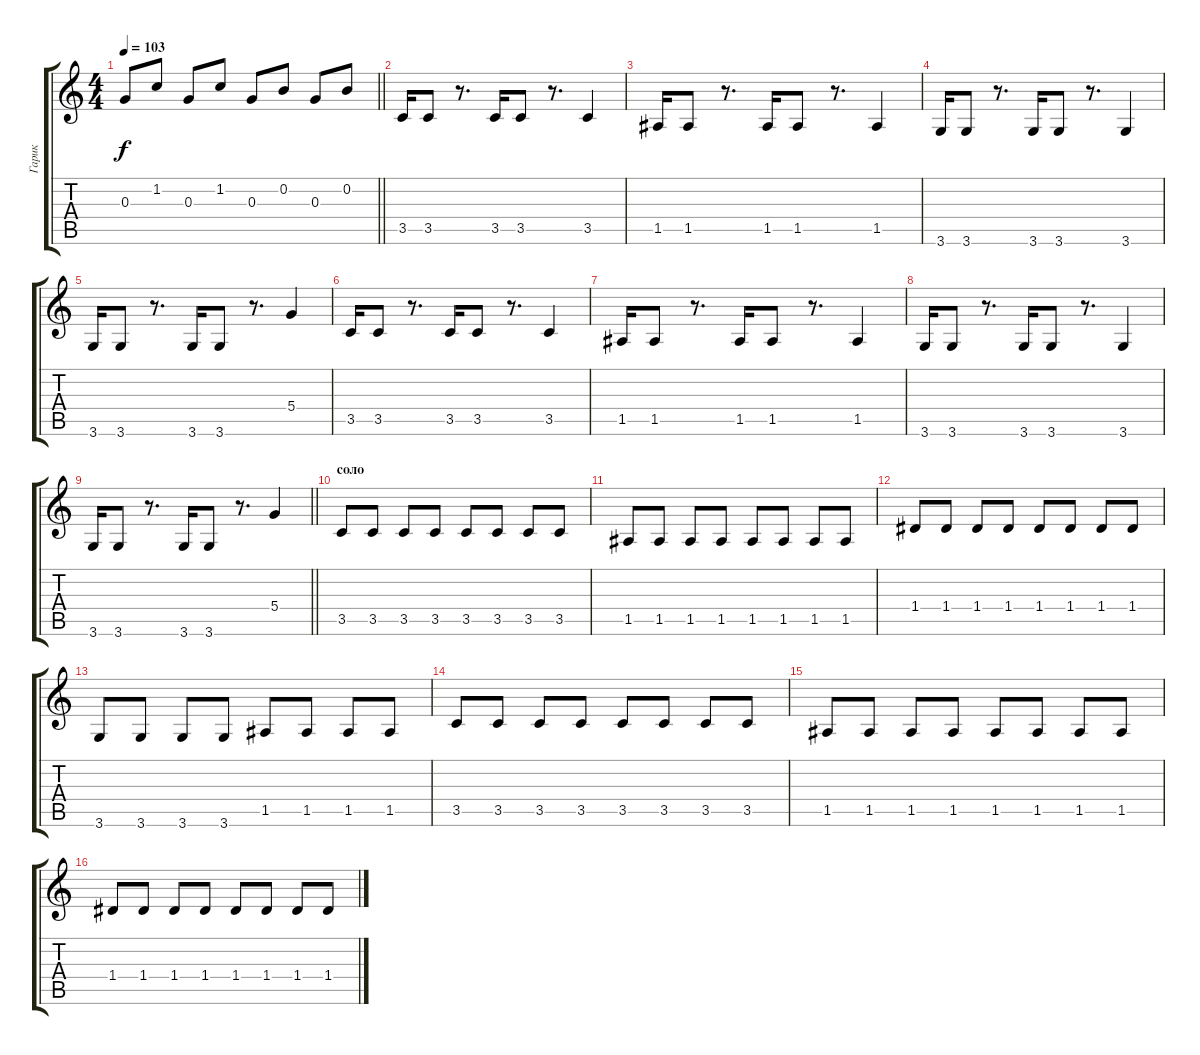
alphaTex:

\track ("Гарик" "Гарик") {instrument distortionguitar}
\staff {score tabs}
\tuning (E4 B3 G3 D3 A2 E2) {hide}
\ts (4 4)
\tempo 103
\clef g2
\barLineRight lightlight
\ks c
0.3.8{dy f} 1.2.8 0.3.8 1.2.8 0.3.8 0.2.8 0.3.8 0.2.8 |
3.5.16{volume 15} 3.5.8 r.8{d} 3.5.16 3.5.8 r.8{d} 3.5.4 |
1.5.16 1.5.8 r.8{d} 1.5.16 1.5.8 r.8{d} 1.5.4 |
3.6.16 3.6.8 r.8{d} 3.6.16 3.6.8 r.8{d} 3.6.4 |
3.6.16 3.6.8 r.8{d} 3.6.16 3.6.8 r.8{d} 5.4.4 |
3.5.16 3.5.8 r.8{d} 3.5.16 3.5.8 r.8{d} 3.5.4 |
1.5.16 1.5.8 r.8{d} 1.5.16 1.5.8 r.8{d} 1.5.4 |
3.6.16 3.6.8 r.8{d} 3.6.16 3.6.8 r.8{d} 3.6.4 |
\barLineRight lightlight
3.6.16 3.6.8 r.8{d} 3.6.16 3.6.8 r.8{d} 5.4.4 |
\section ("" "соло")
3.5.8{volume 13} 3.5.8 3.5.8 3.5.8 3.5.8 3.5.8 3.5.8 3.5.8 |
1.5.8 1.5.8 1.5.8 1.5.8 1.5.8 1.5.8 1.5.8 1.5.8 |
1.4.8 1.4.8 1.4.8 1.4.8 1.4.8 1.4.8 1.4.8 1.4.8 |
3.6.8 3.6.8 3.6.8 3.6.8 1.5.8 1.5.8 1.5.8 1.5.8 |
3.5.8 3.5.8 3.5.8 3.5.8 3.5.8 3.5.8 3.5.8 3.5.8 |
1.5.8 1.5.8 1.5.8 1.5.8 1.5.8 1.5.8 1.5.8 1.5.8 |
1.4.8 1.4.8 1.4.8 1.4.8 1.4.8 1.4.8 1.4.8 1.4.8
